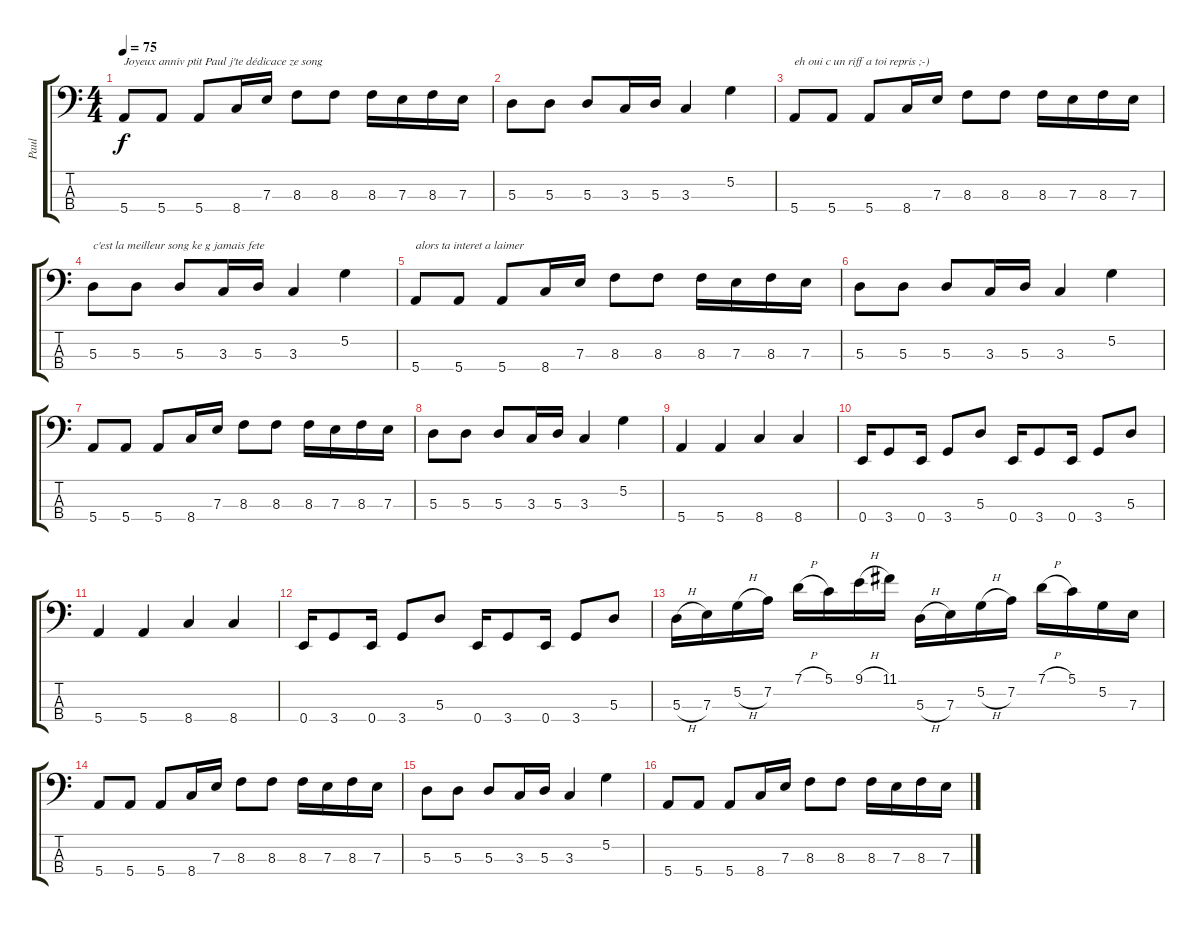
\track ("Paul" "Paul") {instrument electricbassfinger}
\staff {score tabs}
\tuning (G2 D2 A1 E1) {hide}
\ts (4 4)
\tempo 75
\clef f4
\ks c
5.4.8{txt "Joyeux anniv ptit Paul j'te dédicace ze song" dy f instrument electricbassfinger} 5.4.8 5.4.8 8.4.16 7.3.16 8.3.8 8.3.8 8.3.16 7.3.16 8.3.16 7.3.16 |
5.3.8 5.3.8 5.3.8 3.3.16 5.3.16 3.3.4 5.2.4 |
5.4.8{txt "eh oui c un riff a toi repris ;-)"} 5.4.8 5.4.8 8.4.16 7.3.16 8.3.8 8.3.8 8.3.16 7.3.16 8.3.16 7.3.16 |
5.3.8{txt "c'est la meilleur song ke g jamais fete "} 5.3.8 5.3.8 3.3.16 5.3.16 3.3.4 5.2.4 |
5.4.8{txt "alors ta interet a laimer"} 5.4.8 5.4.8 8.4.16 7.3.16 8.3.8 8.3.8 8.3.16 7.3.16 8.3.16 7.3.16 |
5.3.8 5.3.8 5.3.8 3.3.16 5.3.16 3.3.4 5.2.4 |
5.4.8 5.4.8 5.4.8 8.4.16 7.3.16 8.3.8 8.3.8 8.3.16 7.3.16 8.3.16 7.3.16 |
5.3.8 5.3.8 5.3.8 3.3.16 5.3.16 3.3.4 5.2.4 |
5.4.4 5.4.4 8.4.4 8.4.4 |
0.4.16 3.4.8 0.4.16 3.4.8 5.3.8 0.4.16 3.4.8 0.4.16 3.4.8 5.3.8 |
5.4.4 5.4.4 8.4.4 8.4.4 |
0.4.16 3.4.8 0.4.16 3.4.8 5.3.8 0.4.16 3.4.8 0.4.16 3.4.8 5.3.8 |
5.3{h}.16 7.3.16 5.2{h}.16 7.2.16 7.1{h}.16 5.1.16 9.1{h}.16 11.1.16 5.3{h}.16 7.3.16 5.2{h}.16 7.2.16 7.1{h}.16 5.1.16 5.2.16 7.3.16 |
5.4.8 5.4.8 5.4.8 8.4.16 7.3.16 8.3.8 8.3.8 8.3.16 7.3.16 8.3.16 7.3.16 |
5.3.8 5.3.8 5.3.8 3.3.16 5.3.16 3.3.4 5.2.4 |
5.4.8 5.4.8 5.4.8 8.4.16 7.3.16 8.3.8 8.3.8 8.3.16 7.3.16 8.3.16 7.3.16
